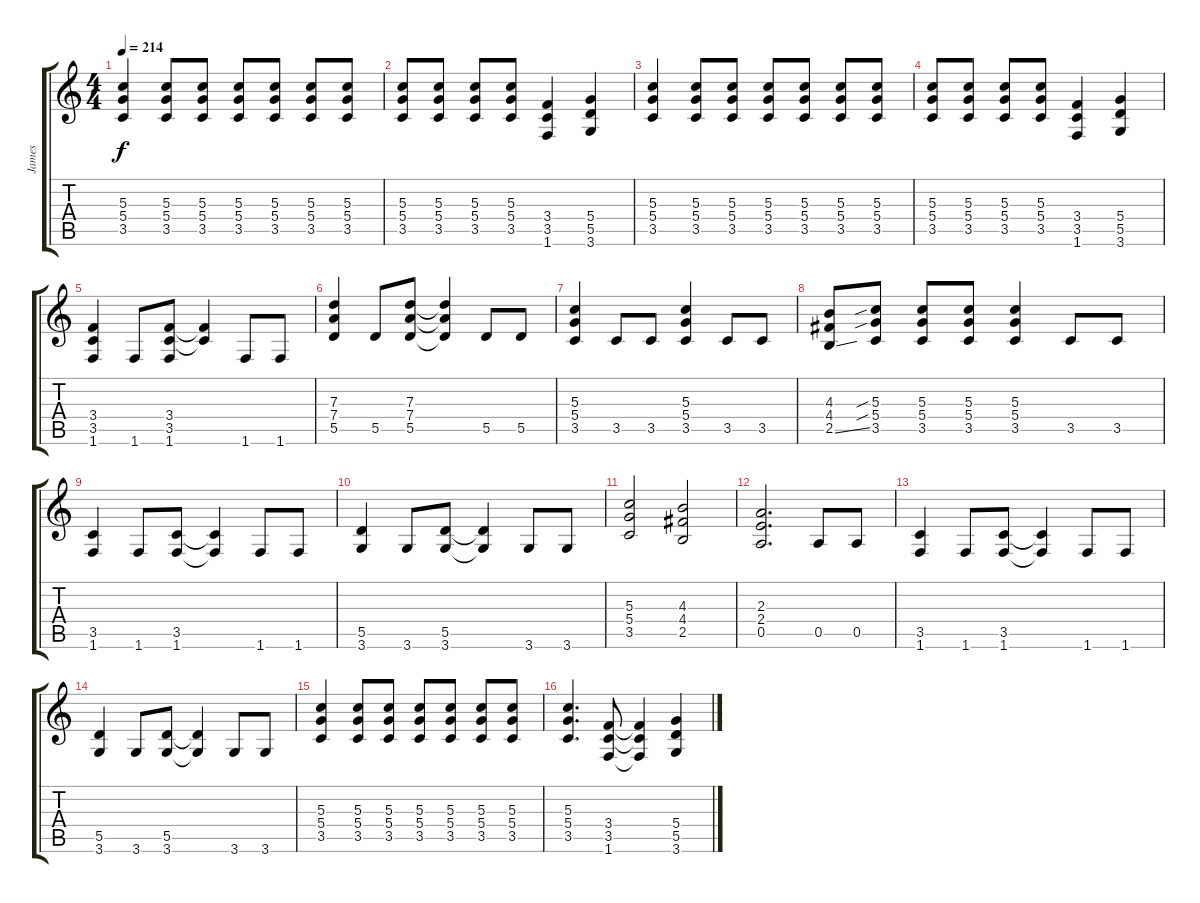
\track ("James" "James") {instrument distortionguitar}
\staff {score tabs}
\tuning (E4 B3 G3 D3 A2 E2) {hide}
\ts (4 4)
\tempo 214
\clef g2
\ks c
(5.3 5.4 3.5).4{dy f} (5.3 5.4 3.5).8 (5.3 5.4 3.5).8 (5.3 5.4 3.5).8 (5.3 5.4 3.5).8 (5.3 5.4 3.5).8 (5.3 5.4 3.5).8 |
(5.3 5.4 3.5).8 (5.3 5.4 3.5).8 (5.3 5.4 3.5).8 (5.3 5.4 3.5).8 (3.4 3.5 1.6).4 (5.4 5.5 3.6).4 |
(5.3 5.4 3.5).4 (5.3 5.4 3.5).8 (5.3 5.4 3.5).8 (5.3 5.4 3.5).8 (5.3 5.4 3.5).8 (5.3 5.4 3.5).8 (5.3 5.4 3.5).8 |
(5.3 5.4 3.5).8 (5.3 5.4 3.5).8 (5.3 5.4 3.5).8 (5.3 5.4 3.5).8 (3.4 3.5 1.6).4 (5.4 5.5 3.6).4 |
(3.4 3.5 1.6).4 1.6.8 (3.4 3.5 1.6).8 (3.4{t} 3.5{t}).4 1.6.8 1.6.8 |
(7.3 7.4 5.5).4 5.5.8 (7.3 7.4 5.5).8 (7.3{t} 7.4{t} 5.5{t}).4 5.5.8 5.5.8 |
(5.3 5.4 3.5).4 3.5.8 3.5.8 (5.3 5.4 3.5).4 3.5.8 3.5.8 |
(4.3 4.4 2.5{ss}).8 (5.3{sib} 5.4{sib} 3.5).8 (5.3 5.4 3.5).8 (5.3 5.4 3.5).8 (5.3 5.4 3.5).4 3.5.8 3.5.8 |
(3.5 1.6).4 1.6.8 (3.5 1.6).8 (3.5{t} 1.6{t}).4 1.6.8 1.6.8 |
(5.5 3.6).4 3.6.8 (5.5 3.6).8 (5.5{t} 3.6{t}).4 3.6.8 3.6.8 |
(5.3 5.4 3.5).2 (4.3 4.4 2.5).2 |
(2.3 2.4 0.5).2{d} 0.5.8 0.5.8 |
(3.5 1.6).4 1.6.8 (3.5 1.6).8 (3.5{t} 1.6{t}).4 1.6.8 1.6.8 |
(5.5 3.6).4 3.6.8 (5.5 3.6).8 (5.5{t} 3.6{t}).4 3.6.8 3.6.8 |
(5.3 5.4 3.5).4 (5.3 5.4 3.5).8 (5.3 5.4 3.5).8 (5.3 5.4 3.5).8 (5.3 5.4 3.5).8 (5.3 5.4 3.5).8 (5.3 5.4 3.5).8 |
(5.3 5.4 3.5).4{d} (3.4 3.5 1.6).8 (3.4{t} 3.5{t} 1.6{t}).4 (5.4 5.5 3.6).4
